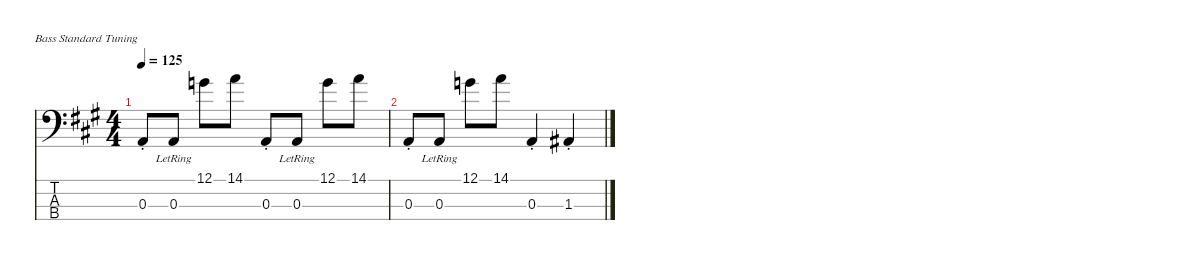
\defaultSystemsLayout 4
\hideDynamics
\bracketExtendMode nobrackets
\singleTrackTrackNamePolicy hidden
\multiTrackTrackNamePolicy hidden
\otherSystemsTrackNameOrientation horizontal
\track ("Bass" "fl.bs.") {instrument fretlessbass}
\staff {score tabs}
\tuning (G2 D2 A1 E1)
\ts (4 4)
\tempo 125
\clef f4
\ks a
0.3{st acc forcenatural}.8{dy f beam Up} 0.3{lr acc forcenatural}.8{beam Up} 12.1{acc forcenatural}.8{beam Down} 14.1{acc forcenatural}.8{beam Down} 0.3{st acc forcenatural}.8{beam Up} 0.3{lr acc forcenatural}.8{beam Up} 12.1{acc forcenatural}.8{beam Down} 14.1{acc forcenatural}.8{beam Down} |
0.3{st acc forcenatural}.8{beam Up} 0.3{lr acc forcenatural}.8{beam Up} 12.1{acc forcenatural}.8{beam Down} 14.1{acc forcenatural}.8{beam Down} 0.3{st acc forcenatural}.4{beam Up} 1.3{st acc #}.4{beam Up}
